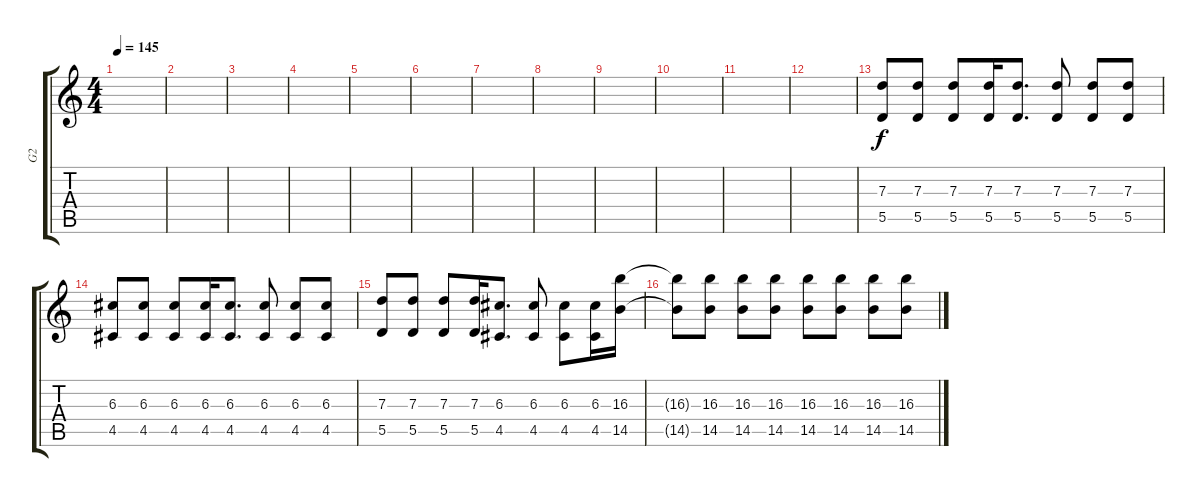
\track ("G2" "G2") {instrument distortionguitar}
\staff {score tabs}
\tuning (E4 B3 G3 D3 A2 E2) {hide}
\ts (4 4)
\tempo 145
\clef g2
\ks c
|
|
|
|
|
|
|
|
|
|
|
|
(7.3 5.5).8 (7.3 5.5).8 (7.3 5.5).8 (7.3 5.5).16 (7.3 5.5).8{d} (7.3 5.5).8 (7.3 5.5).8 (7.3 5.5).8 |
(6.3 4.5).8 (6.3 4.5).8 (6.3 4.5).8 (6.3 4.5).16 (6.3 4.5).8{d} (6.3 4.5).8 (6.3 4.5).8 (6.3 4.5).8 |
(7.3 5.5).8 (7.3 5.5).8 (7.3 5.5).8 (7.3 5.5).16 (6.3 4.5).8{d} (6.3 4.5).8 (6.3 4.5).8 (6.3 4.5).16 (16.3 14.5).16 |
(16.3{t} 14.5{t}).8 (16.3 14.5).8 (16.3 14.5).8 (16.3 14.5).8 (16.3 14.5).8 (16.3 14.5).8 (16.3 14.5).8 (16.3 14.5).8
